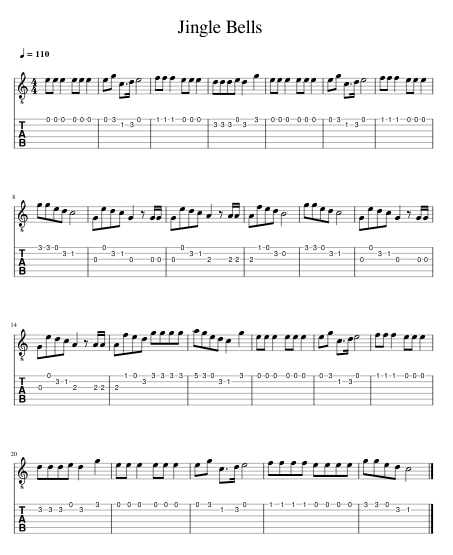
X:1
%%score { 1 | 2 }
L:1/8
Q:1/4=110
M:4/4
I:linebreak $
K:C
V:1 treble-8
V:2 tab stafflines=6 strings="E2,A2,D3,G3,B3,E4 nostems "
V:1
 ee e2 ee e2 | eg c>d e4 | ff f2 ee e2 | ddde d2 g2 | ee e2 ee e2 | %5
 eg c>d e4 | ff f2 ee e2 |$ gged c4 | Gedc G2 z G/G/ | Gedc A2 z A/A/ | %10
 Afed B4 | gged c4 | Gedc G2 z G/G/ |$ Gedc A2 z A/A/ | Afed gggg | %15
 aged c2 g2 | ee e2 ee e2 | eg c>d e4 | ff f2 ee e2 |$ ddde d2 g2 | %20
 ee e2 ee e2 | eg c>d e4 | ffff eeee | gged c4 |] %24
V:2
 !1!E !1!E !1!E2 !1!E !1!E !1!E2 | !1!E !1!G !2!C3/2 !2!D/ !1!E4 | !1!F !1!F !1!F2 !1!E !1!E !1!E2 | !2!D !2!D !2!D !1!E !2!D2 !1!G2 | !1!E !1!E !1!E2 !1!E !1!E !1!E2 | %5
 !1!E !1!G !2!C3/2 !2!D/ !1!E4 | !1!F !1!F !1!F2 !1!E !1!E !1!E2 |$ !1!G !1!G !1!E !2!D !2!C4 | !3!G, !1!E !2!D !2!C !3!G,2 x !3!G,/ !3!G,/ | !3!G, !1!E !2!D !2!C !3!A,2 x !3!A,/ !3!A,/ | %10
 !3!A, !1!F !1!E !2!D !2!B,4 | !1!G !1!G !1!E !2!D !2!C4 | !3!G, !1!E !2!D !2!C !3!G,2 x !3!G,/ !3!G,/ |$ !3!G, !1!E !2!D !2!C !3!A,2 x !3!A,/ !3!A,/ | !3!A, !1!F !1!E !2!D !1!G !1!G !1!G !1!G | %15
 !1!A !1!G !1!E !2!D !2!C2 !1!G2 | !1!E !1!E !1!E2 !1!E !1!E !1!E2 | !1!E !1!G !2!C3/2 !2!D/ !1!E4 | !1!F !1!F !1!F2 !1!E !1!E !1!E2 |$ !2!D !2!D !2!D !1!E !2!D2 !1!G2 | %20
 !1!E !1!E !1!E2 !1!E !1!E !1!E2 | !1!E !1!G !2!C3/2 !2!D/ !1!E4 | !1!F !1!F !1!F !1!F !1!E !1!E !1!E !1!E | !1!G !1!G !1!E !2!D !2!C4 |] %24
